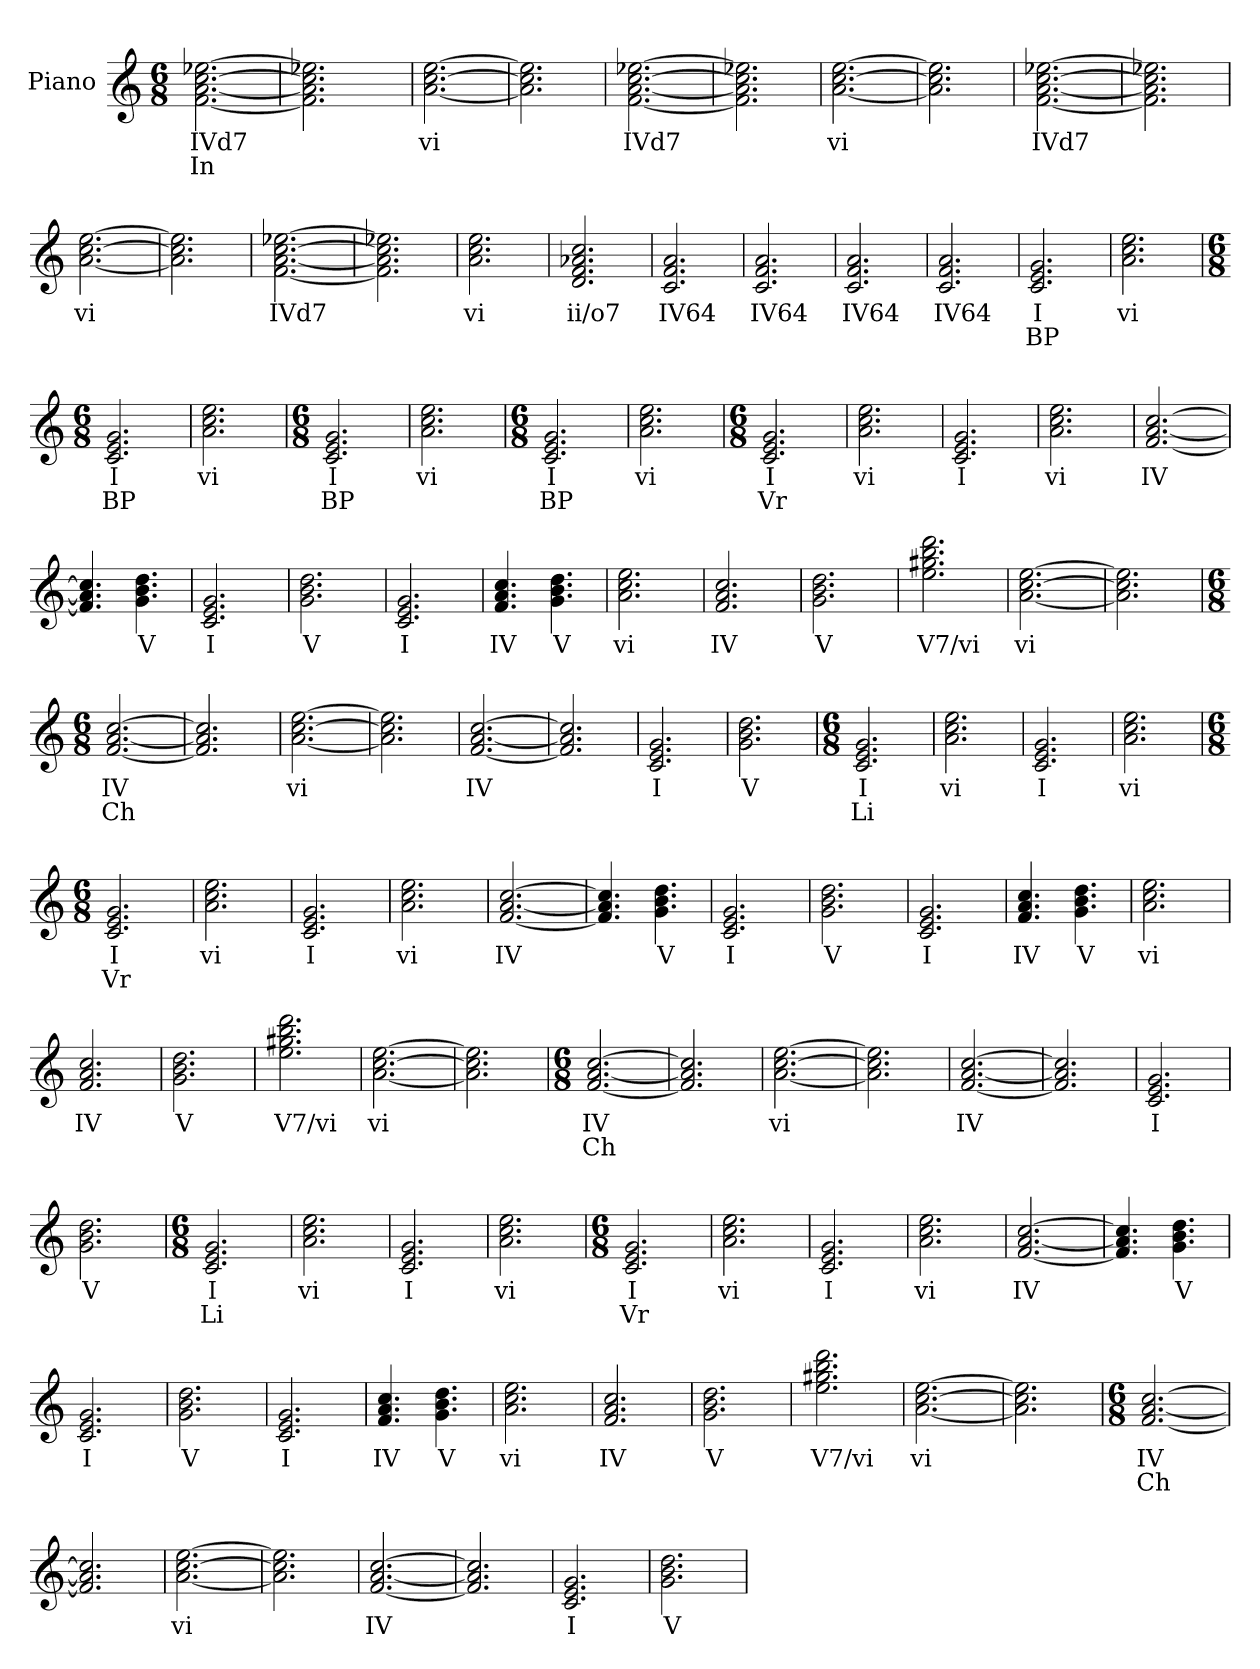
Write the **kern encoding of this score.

**kern	**text	**text
*part1	*part1	*part1
*staff1	*staff1	*staff1
*I"Piano	*	*
*I'Pno	*	*
*k[]	*	*
*C:	*	*
*M6/8	*	*
=	=	=
[2.f [2.a [2.cc [2.ee-X	IVd7	In
=	=	=
*k[]	*	*
*C:	*	*
2.f] 2.a] 2.cc] 2.ee-X]	.	.
=	=	=
*k[]	*	*
*C:	*	*
[2.a [2.cc [2.ee	vi	.
=	=	=
*k[]	*	*
*C:	*	*
2.a] 2.cc] 2.ee]	.	.
=	=	=
*k[]	*	*
*C:	*	*
[2.f [2.a [2.cc [2.ee-X	IVd7	.
=	=	=
*k[]	*	*
*C:	*	*
2.f] 2.a] 2.cc] 2.ee-X]	.	.
=	=	=
*k[]	*	*
*C:	*	*
[2.a [2.cc [2.ee	vi	.
=	=	=
*k[]	*	*
*C:	*	*
2.a] 2.cc] 2.ee]	.	.
=	=	=
*k[]	*	*
*C:	*	*
[2.f [2.a [2.cc [2.ee-X	IVd7	.
=	=	=
*k[]	*	*
*C:	*	*
2.f] 2.a] 2.cc] 2.ee-X]	.	.
=	=	=
*k[]	*	*
*C:	*	*
[2.a [2.cc [2.ee	vi	.
=	=	=
*k[]	*	*
*C:	*	*
2.a] 2.cc] 2.ee]	.	.
=	=	=
*k[]	*	*
*C:	*	*
[2.f [2.a [2.cc [2.ee-X	IVd7	.
=	=	=
*k[]	*	*
*C:	*	*
2.f] 2.a] 2.cc] 2.ee-X]	.	.
=	=	=
*k[]	*	*
*C:	*	*
2.a 2.cc 2.ee	vi	.
=	=	=
*k[]	*	*
*C:	*	*
2.d 2.f 2.a-X 2.cc	ii/o7	.
=	=	=
*k[]	*	*
*C:	*	*
2.c 2.f 2.a	IV64	.
=	=	=
*k[]	*	*
*C:	*	*
2.c 2.f 2.a	IV64	.
=	=	=
*k[]	*	*
*C:	*	*
2.c 2.f 2.a	IV64	.
=	=	=
*k[]	*	*
*C:	*	*
2.c 2.f 2.a	IV64	.
=	=	=
*k[]	*	*
*C:	*	*
2.c 2.e 2.g	I	BP
=	=	=
*k[]	*	*
*C:	*	*
2.a 2.cc 2.ee	vi	.
=	=	=
*k[]	*	*
*C:	*	*
*M6/8	*	*
2.c 2.e 2.g	I	BP
=	=	=
*k[]	*	*
*C:	*	*
2.a 2.cc 2.ee	vi	.
=	=	=
*k[]	*	*
*C:	*	*
*M6/8	*	*
2.c 2.e 2.g	I	BP
=	=	=
*k[]	*	*
*C:	*	*
2.a 2.cc 2.ee	vi	.
=	=	=
*k[]	*	*
*C:	*	*
*M6/8	*	*
2.c 2.e 2.g	I	BP
=	=	=
*k[]	*	*
*C:	*	*
2.a 2.cc 2.ee	vi	.
=	=	=
*k[]	*	*
*C:	*	*
*M6/8	*	*
2.c 2.e 2.g	I	Vr
=	=	=
*k[]	*	*
*C:	*	*
2.a 2.cc 2.ee	vi	.
=	=	=
*k[]	*	*
*C:	*	*
2.c 2.e 2.g	I	.
=	=	=
*k[]	*	*
*C:	*	*
2.a 2.cc 2.ee	vi	.
=	=	=
*k[]	*	*
*C:	*	*
[2.f [2.a [2.cc	IV	.
=	=	=
*k[]	*	*
*C:	*	*
4.f] 4.a] 4.cc]	.	.
4.g 4.b 4.dd	V	.
=	=	=
*k[]	*	*
*C:	*	*
2.c 2.e 2.g	I	.
=	=	=
*k[]	*	*
*C:	*	*
2.g 2.b 2.dd	V	.
=	=	=
*k[]	*	*
*C:	*	*
2.c 2.e 2.g	I	.
=	=	=
*k[]	*	*
*C:	*	*
4.f 4.a 4.cc	IV	.
4.g 4.b 4.dd	V	.
=	=	=
*k[]	*	*
*C:	*	*
2.a 2.cc 2.ee	vi	.
=	=	=
*k[]	*	*
*C:	*	*
2.f 2.a 2.cc	IV	.
=	=	=
*k[]	*	*
*C:	*	*
2.g 2.b 2.dd	V	.
=	=	=
*k[]	*	*
*C:	*	*
2.ee 2.gg#X 2.bb 2.ddd	V7/vi	.
=	=	=
*k[]	*	*
*C:	*	*
[2.a [2.cc [2.ee	vi	.
=	=	=
*k[]	*	*
*C:	*	*
2.a] 2.cc] 2.ee]	.	.
=	=	=
*k[]	*	*
*C:	*	*
*M6/8	*	*
[2.f [2.a [2.cc	IV	Ch
=	=	=
*k[]	*	*
*C:	*	*
2.f] 2.a] 2.cc]	.	.
=	=	=
*k[]	*	*
*C:	*	*
[2.a [2.cc [2.ee	vi	.
=	=	=
*k[]	*	*
*C:	*	*
2.a] 2.cc] 2.ee]	.	.
=	=	=
*k[]	*	*
*C:	*	*
[2.f [2.a [2.cc	IV	.
=	=	=
*k[]	*	*
*C:	*	*
2.f] 2.a] 2.cc]	.	.
=	=	=
*k[]	*	*
*C:	*	*
2.c 2.e 2.g	I	.
=	=	=
*k[]	*	*
*C:	*	*
2.g 2.b 2.dd	V	.
=	=	=
*k[]	*	*
*C:	*	*
*M6/8	*	*
2.c 2.e 2.g	I	Li
=	=	=
*k[]	*	*
*C:	*	*
2.a 2.cc 2.ee	vi	.
=	=	=
*k[]	*	*
*C:	*	*
2.c 2.e 2.g	I	.
=	=	=
*k[]	*	*
*C:	*	*
2.a 2.cc 2.ee	vi	.
=	=	=
*k[]	*	*
*C:	*	*
*M6/8	*	*
2.c 2.e 2.g	I	Vr
=	=	=
*k[]	*	*
*C:	*	*
2.a 2.cc 2.ee	vi	.
=	=	=
*k[]	*	*
*C:	*	*
2.c 2.e 2.g	I	.
=	=	=
*k[]	*	*
*C:	*	*
2.a 2.cc 2.ee	vi	.
=	=	=
*k[]	*	*
*C:	*	*
[2.f [2.a [2.cc	IV	.
=	=	=
*k[]	*	*
*C:	*	*
4.f] 4.a] 4.cc]	.	.
4.g 4.b 4.dd	V	.
=	=	=
*k[]	*	*
*C:	*	*
2.c 2.e 2.g	I	.
=	=	=
*k[]	*	*
*C:	*	*
2.g 2.b 2.dd	V	.
=	=	=
*k[]	*	*
*C:	*	*
2.c 2.e 2.g	I	.
=	=	=
*k[]	*	*
*C:	*	*
4.f 4.a 4.cc	IV	.
4.g 4.b 4.dd	V	.
=	=	=
*k[]	*	*
*C:	*	*
2.a 2.cc 2.ee	vi	.
=	=	=
*k[]	*	*
*C:	*	*
2.f 2.a 2.cc	IV	.
=	=	=
*k[]	*	*
*C:	*	*
2.g 2.b 2.dd	V	.
=	=	=
*k[]	*	*
*C:	*	*
2.ee 2.gg#X 2.bb 2.ddd	V7/vi	.
=	=	=
*k[]	*	*
*C:	*	*
[2.a [2.cc [2.ee	vi	.
=	=	=
*k[]	*	*
*C:	*	*
2.a] 2.cc] 2.ee]	.	.
=	=	=
*k[]	*	*
*C:	*	*
*M6/8	*	*
[2.f [2.a [2.cc	IV	Ch
=	=	=
*k[]	*	*
*C:	*	*
2.f] 2.a] 2.cc]	.	.
=	=	=
*k[]	*	*
*C:	*	*
[2.a [2.cc [2.ee	vi	.
=	=	=
*k[]	*	*
*C:	*	*
2.a] 2.cc] 2.ee]	.	.
=	=	=
*k[]	*	*
*C:	*	*
[2.f [2.a [2.cc	IV	.
=	=	=
*k[]	*	*
*C:	*	*
2.f] 2.a] 2.cc]	.	.
=	=	=
*k[]	*	*
*C:	*	*
2.c 2.e 2.g	I	.
=	=	=
*k[]	*	*
*C:	*	*
2.g 2.b 2.dd	V	.
=	=	=
*k[]	*	*
*C:	*	*
*M6/8	*	*
2.c 2.e 2.g	I	Li
=	=	=
*k[]	*	*
*C:	*	*
2.a 2.cc 2.ee	vi	.
=	=	=
*k[]	*	*
*C:	*	*
2.c 2.e 2.g	I	.
=	=	=
*k[]	*	*
*C:	*	*
2.a 2.cc 2.ee	vi	.
=	=	=
*k[]	*	*
*C:	*	*
*M6/8	*	*
2.c 2.e 2.g	I	Vr
=	=	=
*k[]	*	*
*C:	*	*
2.a 2.cc 2.ee	vi	.
=	=	=
*k[]	*	*
*C:	*	*
2.c 2.e 2.g	I	.
=	=	=
*k[]	*	*
*C:	*	*
2.a 2.cc 2.ee	vi	.
=	=	=
*k[]	*	*
*C:	*	*
[2.f [2.a [2.cc	IV	.
=	=	=
*k[]	*	*
*C:	*	*
4.f] 4.a] 4.cc]	.	.
4.g 4.b 4.dd	V	.
=	=	=
*k[]	*	*
*C:	*	*
2.c 2.e 2.g	I	.
=	=	=
*k[]	*	*
*C:	*	*
2.g 2.b 2.dd	V	.
=	=	=
*k[]	*	*
*C:	*	*
2.c 2.e 2.g	I	.
=	=	=
*k[]	*	*
*C:	*	*
4.f 4.a 4.cc	IV	.
4.g 4.b 4.dd	V	.
=	=	=
*k[]	*	*
*C:	*	*
2.a 2.cc 2.ee	vi	.
=	=	=
*k[]	*	*
*C:	*	*
2.f 2.a 2.cc	IV	.
=	=	=
*k[]	*	*
*C:	*	*
2.g 2.b 2.dd	V	.
=	=	=
*k[]	*	*
*C:	*	*
2.ee 2.gg#X 2.bb 2.ddd	V7/vi	.
=	=	=
*k[]	*	*
*C:	*	*
[2.a [2.cc [2.ee	vi	.
=	=	=
*k[]	*	*
*C:	*	*
2.a] 2.cc] 2.ee]	.	.
=	=	=
*k[]	*	*
*C:	*	*
*M6/8	*	*
[2.f [2.a [2.cc	IV	Ch
=	=	=
*k[]	*	*
*C:	*	*
2.f] 2.a] 2.cc]	.	.
=	=	=
*k[]	*	*
*C:	*	*
[2.a [2.cc [2.ee	vi	.
=	=	=
*k[]	*	*
*C:	*	*
2.a] 2.cc] 2.ee]	.	.
=	=	=
*k[]	*	*
*C:	*	*
[2.f [2.a [2.cc	IV	.
=	=	=
*k[]	*	*
*C:	*	*
2.f] 2.a] 2.cc]	.	.
=	=	=
*k[]	*	*
*C:	*	*
2.c 2.e 2.g	I	.
=	=	=
*k[]	*	*
*C:	*	*
2.g 2.b 2.dd	V	.
=	=	=
*-	*-	*-
